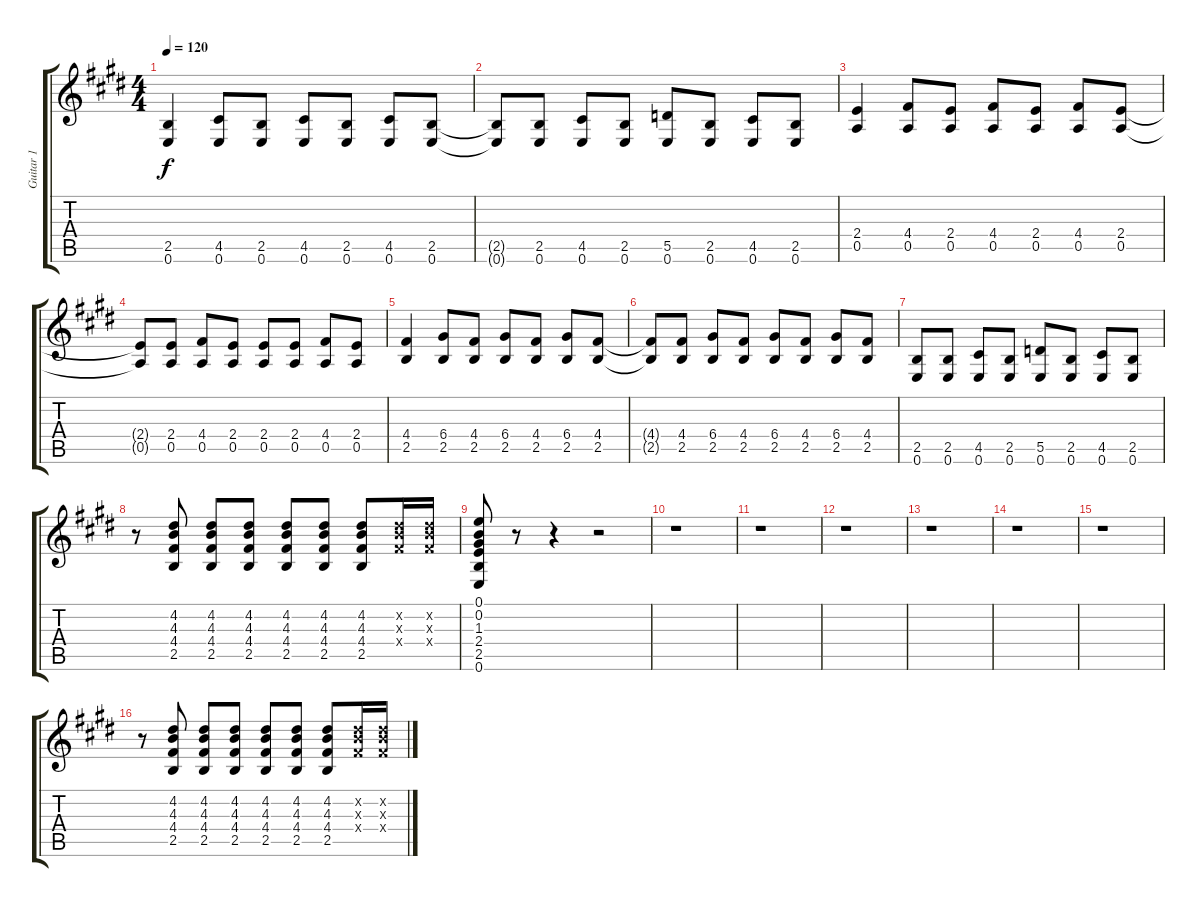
\track ("Guitar 1" "Guitar 1") {instrument distortionguitar}
\staff {score tabs}
\tuning (E4 B3 G3 D3 A2 E2) {hide}
\ts (4 4)
\tempo 120
\clef g2
\ks e
(2.5 0.6).4{dy f} (4.5 0.6).8 (2.5 0.6).8 (4.5 0.6).8 (2.5 0.6).8 (4.5 0.6).8 (2.5 0.6).8 |
(2.5{t} 0.6{t}).8 (2.5 0.6).8 (4.5 0.6).8 (2.5 0.6).8 (5.5 0.6).8 (2.5 0.6).8 (4.5 0.6).8 (2.5 0.6).8 |
(2.4 0.5).4 (4.4 0.5).8 (2.4 0.5).8 (4.4 0.5).8 (2.4 0.5).8 (4.4 0.5).8 (2.4 0.5).8 |
(2.4{t} 0.5{t}).8 (2.4 0.5).8 (4.4 0.5).8 (2.4 0.5).8 (2.4 0.5).8 (2.4 0.5).8 (4.4 0.5).8 (2.4 0.5).8 |
(4.4 2.5).4 (6.4 2.5).8 (4.4 2.5).8 (6.4 2.5).8 (4.4 2.5).8 (6.4 2.5).8 (4.4 2.5).8 |
(4.4{t} 2.5{t}).8 (4.4 2.5).8 (6.4 2.5).8 (4.4 2.5).8 (6.4 2.5).8 (4.4 2.5).8 (6.4 2.5).8 (4.4 2.5).8 |
(2.5 0.6).8 (2.5 0.6).8 (4.5 0.6).8 (2.5 0.6).8 (5.5 0.6).8 (2.5 0.6).8 (4.5 0.6).8 (2.5 0.6).8 |
r.8 (4.2 4.3 4.4 2.5).8 (4.2 4.3 4.4 2.5).8 (4.2 4.3 4.4 2.5).8 (4.2 4.3 4.4 2.5).8 (4.2 4.3 4.4 2.5).8 (4.2 4.3 4.4 2.5).8 (4.2{x} 4.3{x} 4.4{x}).16 (4.2{x} 4.3{x} 4.4{x}).16 |
(0.1 0.2 1.3 2.4 2.5 0.6).8 r.8 r.4 r.2 |
r.1 |
r.1 |
r.1 |
r.1 |
r.1 |
r.1 |
r.8 (4.2 4.3 4.4 2.5).8 (4.2 4.3 4.4 2.5).8 (4.2 4.3 4.4 2.5).8 (4.2 4.3 4.4 2.5).8 (4.2 4.3 4.4 2.5).8 (4.2 4.3 4.4 2.5).8 (4.2{x} 4.3{x} 4.4{x}).16 (4.2{x} 4.3{x} 4.4{x}).16
